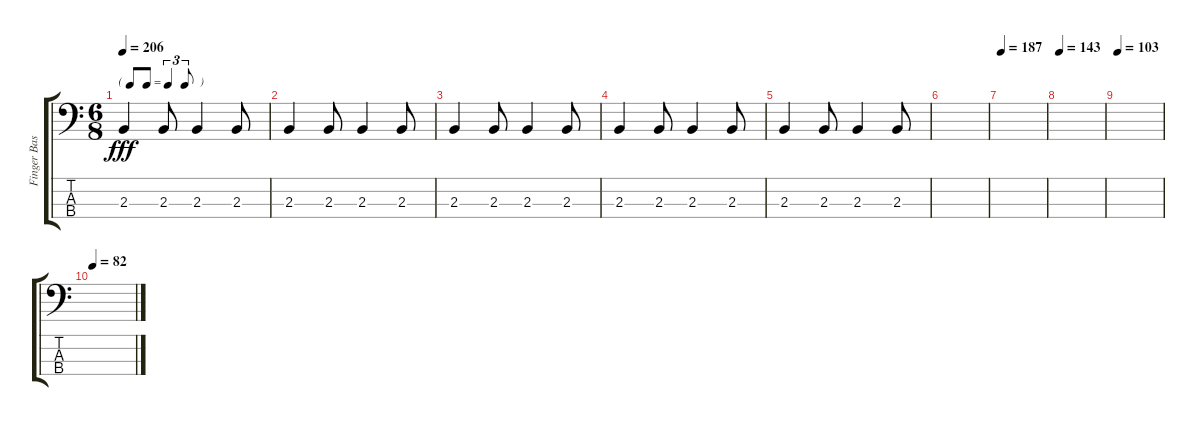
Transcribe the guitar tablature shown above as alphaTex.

\track ("Finger Bass LC" "Finger Bas") {instrument electricbassfinger}
\staff {score tabs}
\tuning (G2 D2 A1 E1) {hide}
\ts (6 8)
\tf triplet8th
\tempo 206
\clef f4
\ks c
2.3.4{dy fff} 2.3.8 2.3.4 2.3.8 |
2.3.4 2.3.8 2.3.4 2.3.8 |
2.3.4 2.3.8 2.3.4 2.3.8 |
2.3.4 2.3.8 2.3.4 2.3.8 |
2.3.4 2.3.8 2.3.4 2.3.8 |
|
\tempo 187
|
\tempo 143
|
\tempo 103
|
\tempo 82
